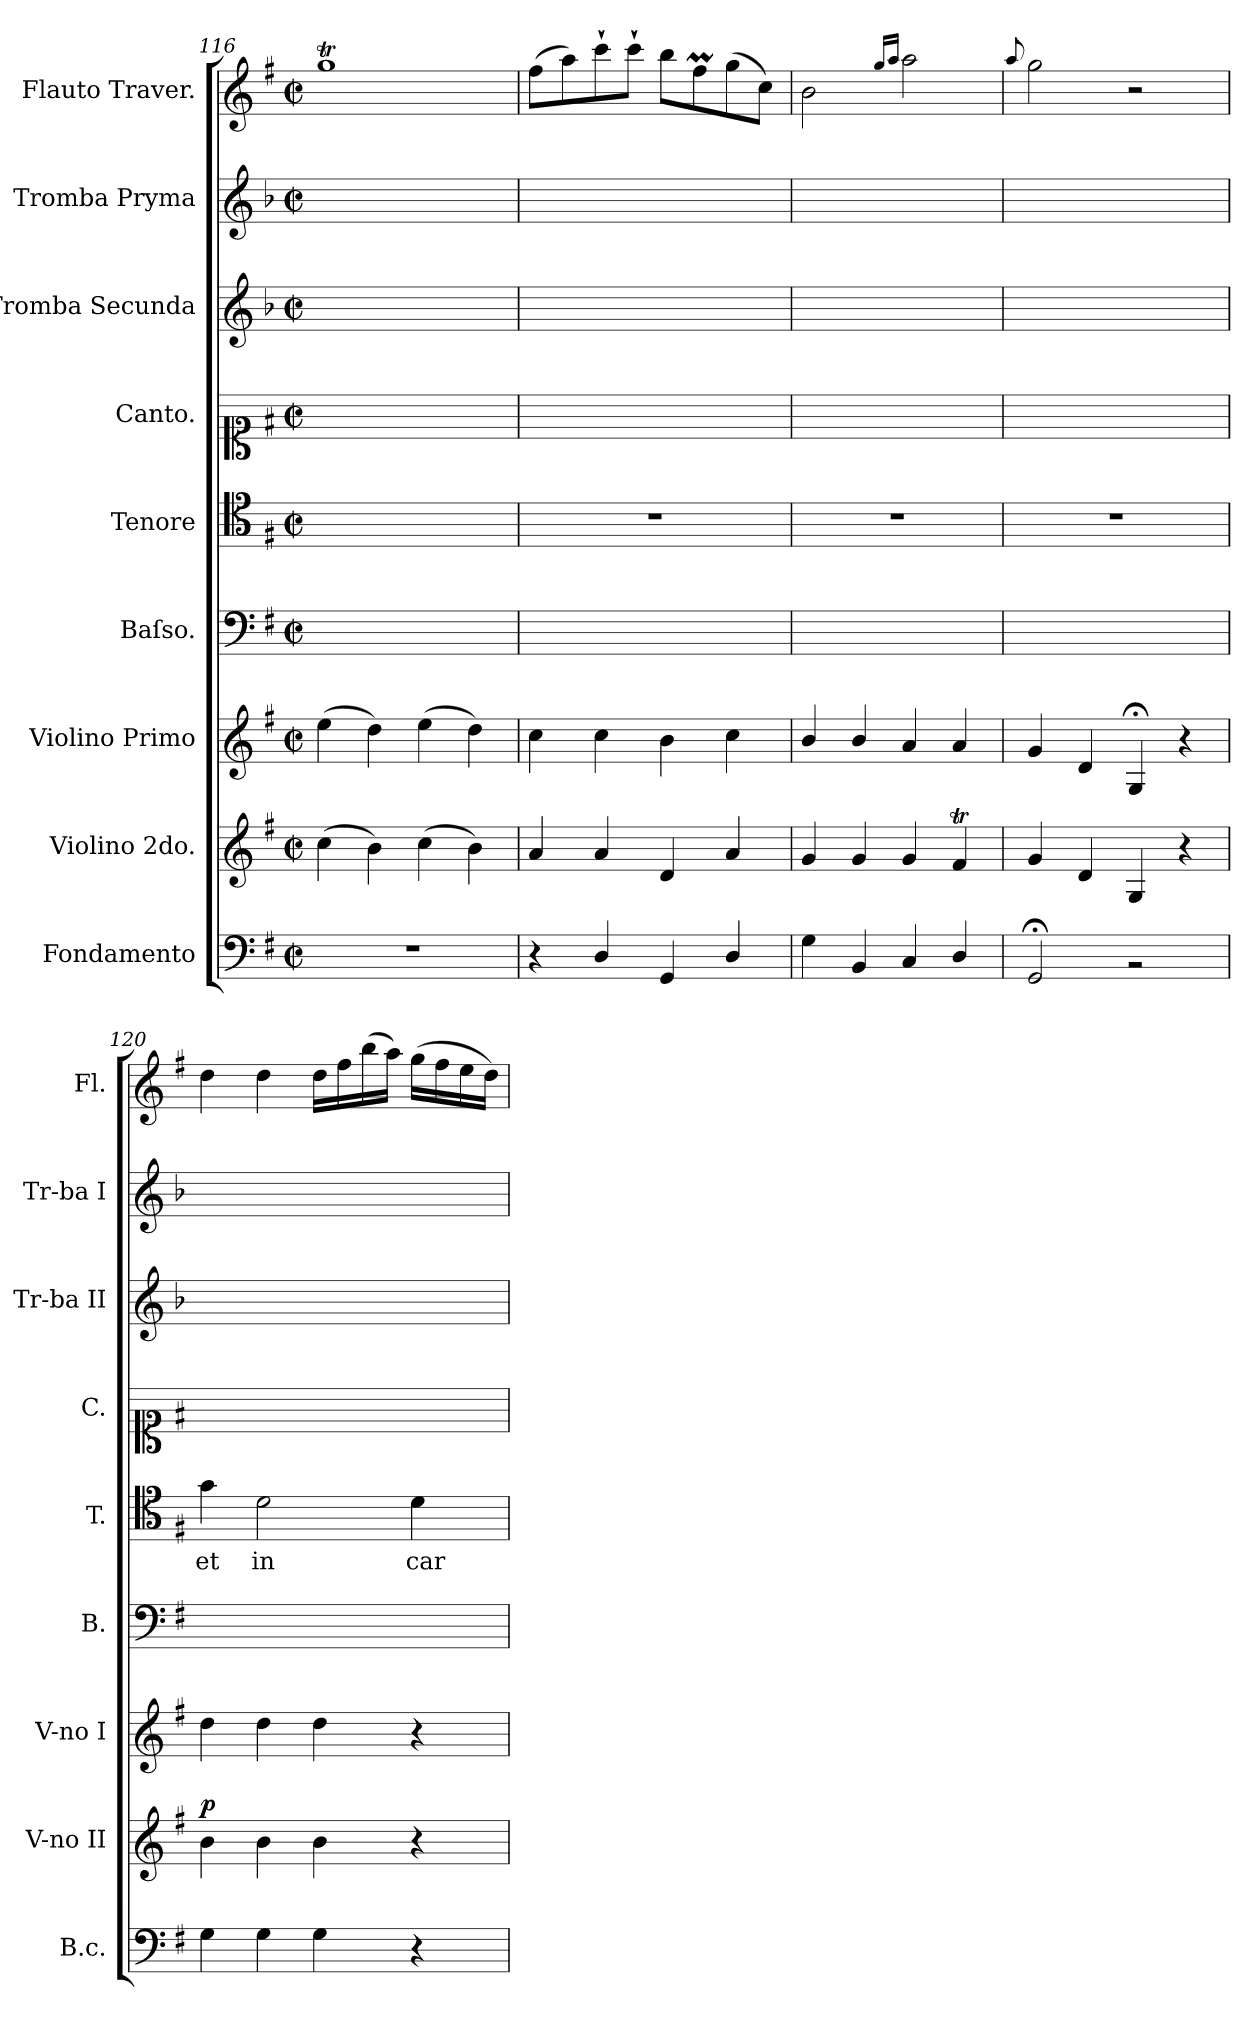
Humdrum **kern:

**kern	**kern	**dynam	**kern	**kern	**kern	**text	**kern	**kern	**kern	**kern
*part9	*part8	*part8	*part7	*part6	*part5	*part5	*part4	*part3	*part2	*part1
*staff9	*staff8	*staff8	*staff7	*staff6	*staff5	*staff5	*staff4	*staff3	*staff2	*staff1
*I"Fondamento	*I"Violino 2do.	*	*I"Violino Primo	*I"Baſso.	*I"Tenore	*	*I"Canto.	*I"Tromba Secunda	*I"Tromba Pryma	*I"Flauto Traver.
*I'B.c.	*I'V-no II	*	*I'V-no I	*I'B.	*I'T.	*	*I'C.	*I'Tr-ba II	*I'Tr-ba I	*I'Fl.
*clefF4	*clefG2	*	*clefG2	*clefF4	*clefC4	*	*clefC1	*clefG2	*clefG2	*clefG2
*	*	*	*	*	*	*	*	*ITrd-1c-2	*ITrd-1c-2	*
*k[f#]	*k[f#]	*	*k[f#]	*k[f#]	*k[f#]	*	*k[f#]	*k[f#]	*k[f#]	*k[f#]
*M2/2	*M2/2	*	*M2/2	*M2/2	*M2/2	*	*M2/2	*M2/2	*M2/2	*M2/2
*met(c|)	*met(c|)	*	*met(c|)	*met(c|)	*met(c|)	*	*met(c|)	*met(c|)	*met(c|)	*met(c|)
=116	=116	=116	=116	=116	=116	=116	=116	=116	=116	=116
1r	(>4cc\	.	(>4ee\	1ryy	1ryy	.	1ryy	1ryy	1ryy	1ggT
.	4b\)	.	4dd\)	.	.	.	.	.	.	.
.	(>4cc\	.	(>4ee\	.	.	.	.	.	.	.
.	4b\)	.	4dd\)	.	.	.	.	.	.	.
=117	=117	=117	=117	=117	=117	=117	=117	=117	=117	=117
4r	4a/	.	4cc\	1ryy	1r	.	1ryy	1ryy	1ryy	(>8ff#\L
.	.	.	.	.	.	.	.	.	.	8aa\)
4D/	4a/	.	4cc\	.	.	.	.	.	.	8ccc`>\
.	.	.	.	.	.	.	.	.	.	8ccc`>\J
4GG/	4d/	.	4b\	.	.	.	.	.	.	8bb\L
.	.	.	.	.	.	.	.	.	.	8ff#m\
4D/	4a/	.	4cc\	.	.	.	.	.	.	(>8gg\
.	.	.	.	.	.	.	.	.	.	8cc\J)
=118	=118	=118	=118	=118	=118	=118	=118	=118	=118	=118
4G\	4g/	.	4b/	1ryy	1r	.	1ryy	1ryy	1ryy	2b\
4BB/	4g/	.	4b/	.	.	.	.	.	.	.
.	.	.	.	.	.	.	.	.	.	16qqgg/LL
.	.	.	.	.	.	.	.	.	.	16qqaa/JJ
4C/	4g/	.	4a/	.	.	.	.	.	.	2aa\
4D/	4f#t/	.	4a/	.	.	.	.	.	.	.
=119	=119	=119	=119	=119	=119	=119	=119	=119	=119	=119
.	.	.	.	.	.	.	.	.	.	8qqaa/
2GG;<;/	4g/	.	4g/	1ryy	1r	.	1ryy	1ryy	1ryy	2gg\
.	4d/	.	4d/	.	.	.	.	.	.	.
2rBB	4G/	.	4G;<;/	.	.	.	.	.	.	2r
.	4r	.	4r	.	.	.	.	.	.	.
=120	=120	=120	=120	=120	=120	=120	=120	=120	=120	=120
!	!	!LO:DY:a	!	!	!	!	!	!	!	!
4G\	4b\	p	4dd\	1ryy	4g\	et	1ryy	1ryy	1ryy	4dd\
4G\	4b\	.	4dd\	.	2d\	in	.	.	.	4dd\
4G\	4b\	.	4dd\	.	.	.	.	.	.	16dd\LL
.	.	.	.	.	.	.	.	.	.	16ff#\
.	.	.	.	.	.	.	.	.	.	(>16bb\
.	.	.	.	.	.	.	.	.	.	16aa\JJ)
4r	4r	.	4r	.	4d\	car-	.	.	.	(>16gg\LL
.	.	.	.	.	.	.	.	.	.	16ff#\
.	.	.	.	.	.	.	.	.	.	16ee\
.	.	.	.	.	.	.	.	.	.	16dd\JJ)
=	=	=	=	=	=	=	=	=	=	=
*-	*-	*-	*-	*-	*-	*-	*-	*-	*-	*-
